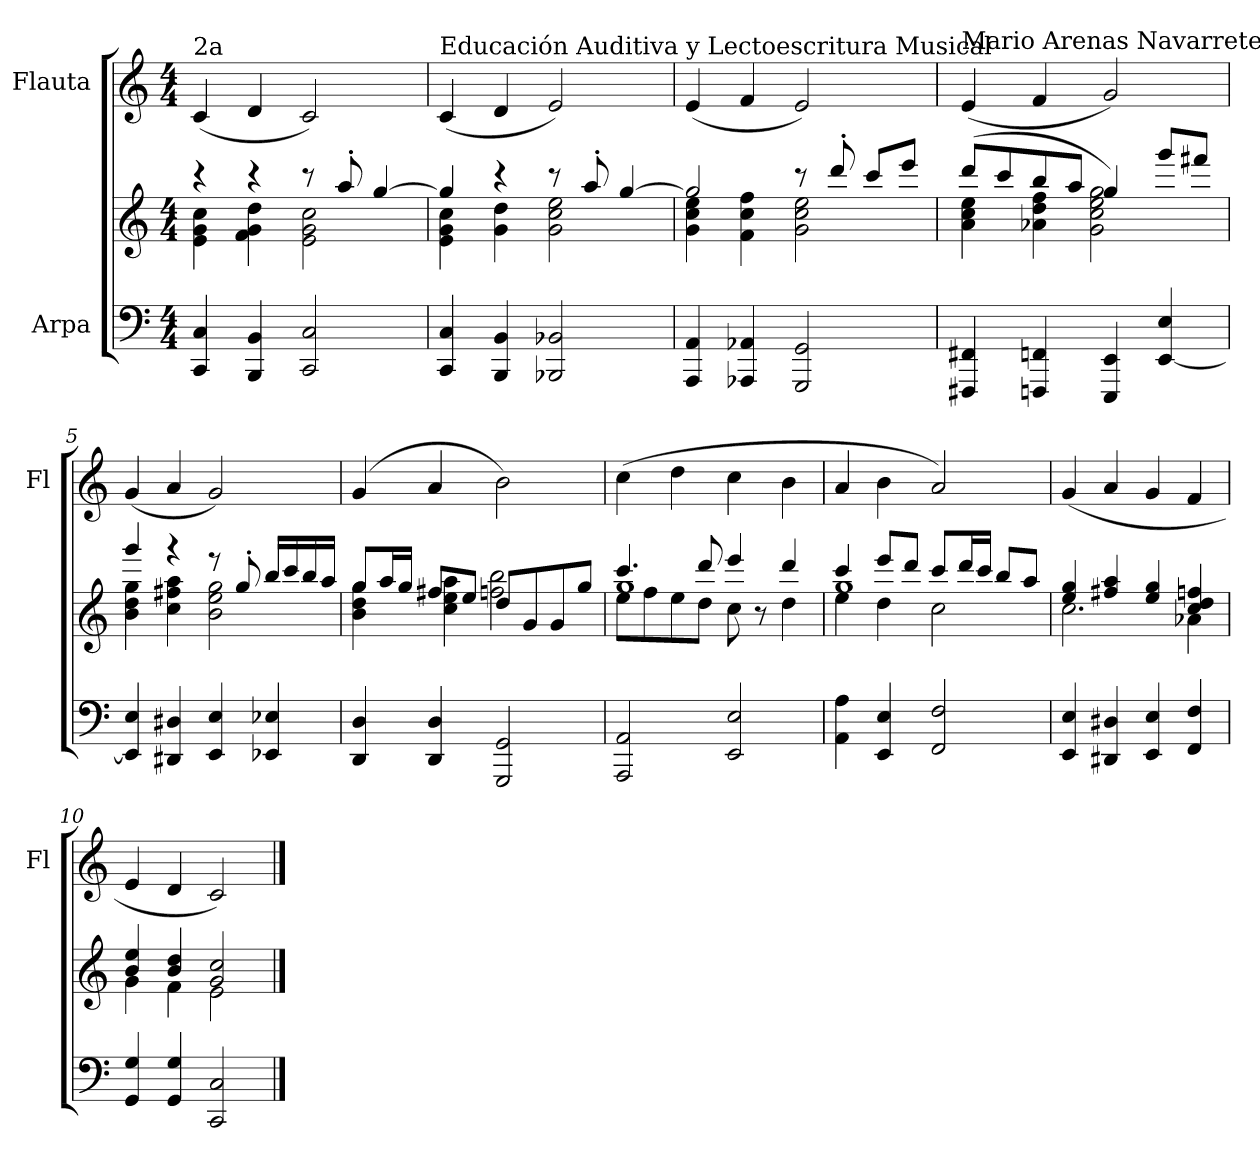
**kern	**kern	**kern
*part2	*part2	*part1
*staff3	*staff2	*staff1
*I"Arpa	*	*I"Flauta
*	*	*I'Fl
*clefF4	*clefG2	*clefG2
*k[]	*k[]	*k[]
*M4/4	*M4/4	*M4/4
*MM70	*MM70	*MM70
=1	=1	=1
*	*^	*
!	!	!	!LO:TX:a:t=2a
4CC/ 4C/	4r	4e\ 4g\ 4cc\	(<4c/
4BBB/ 4BB/	4r	4f\ 4g\ 4dd\	4d/
2CC/ 2C/	8r	2e\ 2g\ 2cc\	2c/)
.	8aa'/	.	.
.	[4gg/	.	.
=2	=2	=2	=2
!	!	!	!LO:TX:a:t=Educación Auditiva y Lectoescritura Musical
4CC/ 4C/	4gg/]	4e\ 4g\ 4cc\	(<4c/
4BBB/ 4BB/	4r	4g\ 4dd\	4d/
2BBB-X/ 2BB-X/	8r	2g\ 2cc\ 2ee\	2e/)
.	8aa'/	.	.
.	[4gg/	.	.
=3	=3	=3	=3
4AAA/ 4AA/	2gg/]	4g\ 4cc\ 4ee\	(<4e/
4AAA-X/ 4AA-X/	.	4f\ 4cc\ 4ff\	4f/
2GGG/ 2GG/	8r	2g\ 2cc\ 2ee\	2e/)
.	8ddd'/	.	.
.	8ccc/L	.	.
.	8eee/J	.	.
=4	=4	=4	=4
!	!	!	!LO:TX:a:t=Mario Arenas Navarrete
4FFF#X/ 4FF#X/	(>8ddd/L	4a\ 4cc\ 4ee\	(<4e/
.	8ccc/	.	.
4FFFn/ 4FFn/	8bb/	4a-X\ 4dd\ 4ff\	4f/
.	8aa/J	.	.
4EEE/ 4EE/	4gg/)	2g\ 2cc\ 2ee\ 2gg\	2g/)
[4EE/ 4E/	8ggg/L	.	.
.	8fff#X/J	.	.
!!LO:LB:g=z
=5	=5	=5	=5
4EE/] 4E/	4ggg/	4b\ 4dd\ 4gg\	(<4g/
4DD#X/ 4D#X/	4r	4cc\ 4ff#X\ 4aa\	4a/
4EE/ 4E/	8r	2b\ 2ee\ 2gg\	2g/)
.	8gg'/	.	.
4EE-X/ 4E-X/	16bb/LL	.	.
.	16ccc/	.	.
.	16bb/	.	.
.	16aa/JJ	.	.
=6	=6	=6	=6
4DD/ 4D/	8gg/L	4b\ 4dd\ 4gg\	(>4g/
.	16aa/L	.	.
.	16gg/JJ	.	.
4DD/ 4D/	8ff#X/L	4cc\ 4ee\ 4aa\	4a/
.	8ee/J	.	.
2GGG/ 2GG/	8dd/L	2ffn\ 2bb\	2b\)
.	8g/	.	.
.	8g/	.	.
.	8gg/J	.	.
=7	=7	=7	=7
*	*	*^	*
2AAA/ 2AA/	4.ccc/	8ee\L	1gg	(>4cc\
.	.	8ff\	.	.
.	.	8ee\	.	4dd\
.	8ddd/	8dd\J	.	.
2EE/ 2E/	4eee/	8cc\	.	4cc\
.	.	8r	.	.
.	4ddd/	4dd\	.	4b\
=8	=8	=8	=8	=8
4AA\ 4A\	4ccc/	4ee\	1gg	4a/
4EE/ 4E/	8eee/L	4dd\	.	4b\
.	8ddd/J	.	.	.
2FF/ 2F/	8ccc/L	2cc\	.	2a/)
.	16ddd/L	.	.	.
.	16ccc/JJ	.	.	.
.	8bb/L	.	.	.
.	8aa/J	.	.	.
*	*	*v	*v	*
!!LO:LB:g=z
=9	=9	=9	=9
4EE/ 4E/	4ee/ 4gg/	2.cc\	(<4g/
4DD#X/ 4D#X/	4ff#X/ 4aa/	.	4a/
4EE/ 4E/	4ee/ 4gg/	.	4g/
4FF/ 4F/	4cc/ 4dd/ 4ffn/	4a-X\	4f/
=10	=10	=10	=10
4GG/ 4G/	4b/ 4ee/	4g\	4e/
4GG/ 4G/	4b/ 4dd/	4f\	4d/
2CC/ 2C/	2g/ 2cc/	2e\	2c/)
*	*v	*v	*
==	==	==
*-	*-	*-
